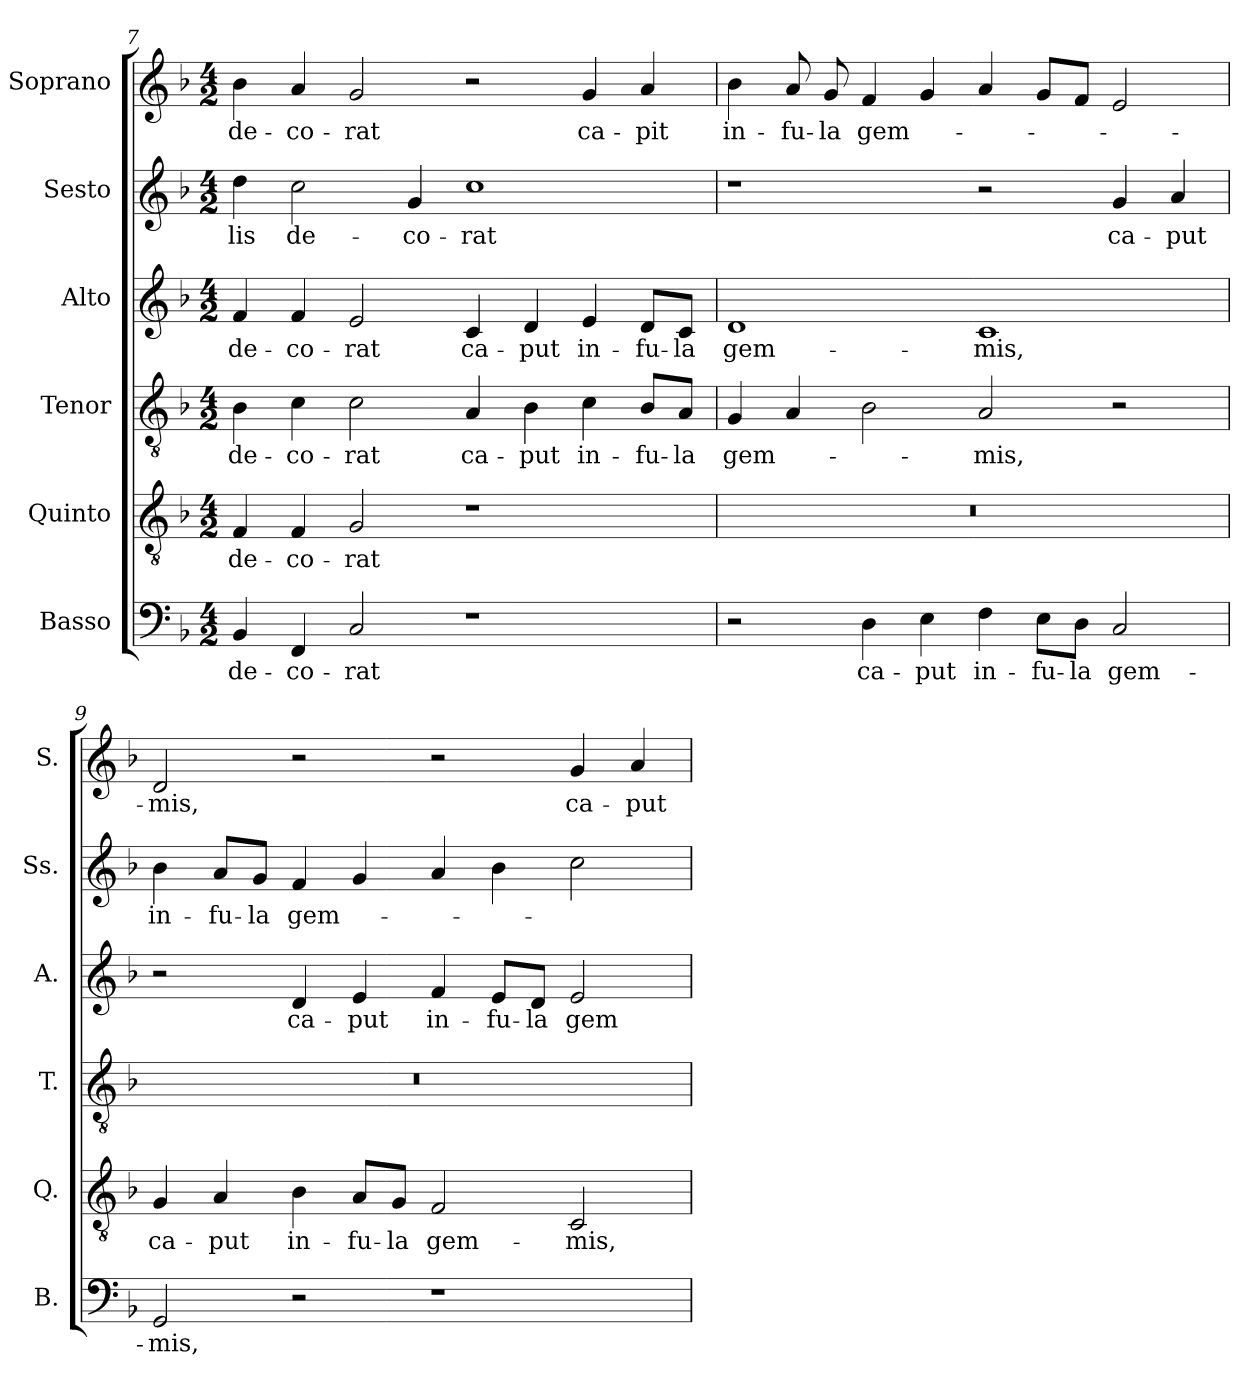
**kern	**text	**kern	**text	**kern	**text	**kern	**text	**kern	**text	**kern	**text
*part6	*part6	*part5	*part5	*part4	*part4	*part3	*part3	*part2	*part2	*part1	*part1
*staff6	*staff6	*staff5	*staff5	*staff4	*staff4	*staff3	*staff3	*staff2	*staff2	*staff1	*staff1
*I"Basso	*	*I"Quinto	*	*I"Tenor	*	*I"Alto	*	*I"Sesto	*	*I"Soprano	*
*I'B.	*	*I'Q.	*	*I'T.	*	*I'A.	*	*I'Ss.	*	*I'S.	*
!!LO:LB:g=z
*clefF4	*	*clefGv2	*	*clefGv2	*	*clefG2	*	*clefG2	*	*clefG2	*
*	*	*ITrd7c12	*	*ITrd7c12	*	*	*	*	*	*	*
*k[b-]	*	*k[b-]	*	*k[b-]	*	*k[b-]	*	*k[b-]	*	*k[b-]	*
*F:	*	*F:	*	*F:	*	*F:	*	*F:	*	*F:	*
*M4/2	*	*M4/2	*	*M4/2	*	*M4/2	*	*M4/2	*	*M4/2	*
=7	=7	=7	=7	=7	=7	=7	=7	=7	=7	=7	=7
!	!LO:LY:b:color=#000000	!	!	!	!	!	!	!	!	!	!
!	!	!	!LO:LY:b:color=#000000	!	!	!	!	!	!	!	!
!	!	!	!	!	!LO:LY:b:color=#000000	!	!	!	!	!	!
!	!	!	!	!	!	!	!LO:LY:b:color=#000000	!	!	!	!
!	!	!	!	!	!	!	!	!	!LO:LY:b:color=#000000	!	!
!	!	!	!	!	!	!	!	!	!	!	!LO:LY:b:color=#000000
4BB-i/	de-	4FFi/	de-	4BB-i\	de-	4fi/	de-	4ddi\	-lis	4b-i\	de-
!	!LO:LY:b:color=#000000	!	!	!	!	!	!	!	!	!	!
!	!	!	!LO:LY:b:color=#000000	!	!	!	!	!	!	!	!
!	!	!	!	!	!LO:LY:b:color=#000000	!	!	!	!	!	!
!	!	!	!	!	!	!	!LO:LY:b:color=#000000	!	!	!	!
!	!	!	!	!	!	!	!	!	!LO:LY:b:color=#000000	!	!
!	!	!	!	!	!	!	!	!	!	!	!LO:LY:b:color=#000000
4FFi/	-co-	4FFi/	-co-	4Ci\	-co-	4fi/	-co-	2cci\	de-	4ai/	-co-
!	!LO:LY:b:color=#000000	!	!	!	!	!	!	!	!	!	!
!	!	!	!LO:LY:b:color=#000000	!	!	!	!	!	!	!	!
!	!	!	!	!	!LO:LY:b:color=#000000	!	!	!	!	!	!
!	!	!	!	!	!	!	!LO:LY:b:color=#000000	!	!	!	!
!	!	!	!	!	!	!	!	!	!	!	!LO:LY:b:color=#000000
2Ci/	-rat	2GGi/	-rat	2Ci\	-rat	2ei/	-rat	.	.	2gi/	-rat
!	!	!	!	!	!	!	!	!	!LO:LY:b:color=#000000	!	!
.	.	.	.	.	.	.	.	4gi/	-co-	.	.
!	!	!	!	!	!LO:LY:b:color=#000000	!	!	!	!	!	!
!	!	!	!	!	!	!	!LO:LY:b:color=#000000	!	!	!	!
!	!	!	!	!	!	!	!	!	!LO:LY:b:color=#000000	!	!
1r	.	1r	.	4AAi/	ca-	4ci/	ca-	1cci	-rat	2r	.
!	!	!	!	!	!LO:LY:b:color=#000000	!	!	!	!	!	!
!	!	!	!	!	!	!	!LO:LY:b:color=#000000	!	!	!	!
.	.	.	.	4BB-i\	-put	4di/	-put	.	.	.	.
!	!	!	!	!	!LO:LY:b:color=#000000	!	!	!	!	!	!
!	!	!	!	!	!	!	!LO:LY:b:color=#000000	!	!	!	!
!	!	!	!	!	!	!	!	!	!	!	!LO:LY:b:color=#000000
.	.	.	.	4Ci\	in-	4ei/	in-	.	.	4gi/	ca-
!	!	!	!	!	!LO:LY:b:color=#000000	!	!	!	!	!	!
!	!	!	!	!	!	!	!LO:LY:b:color=#000000	!	!	!	!
!	!	!	!	!	!	!	!	!	!	!	!LO:LY:b:color=#000000
.	.	.	.	8BB-i/L	-fu-	8di/L	-fu-	.	.	4ai/	-pit
!	!	!	!	!	!LO:LY:b:color=#000000	!	!	!	!	!	!
!	!	!	!	!	!	!	!LO:LY:b:color=#000000	!	!	!	!
.	.	.	.	8AAi/J	-la	8ci/J	-la	.	.	.	.
=8	=8	=8	=8	=8	=8	=8	=8	=8	=8	=8	=8
!	!	!LO:N:vis=1	!	!	!	!	!	!	!	!	!
!	!	!	!	!	!LO:LY:b:color=#000000	!	!	!	!	!	!
!	!	!	!	!	!	!	!LO:LY:b:color=#000000	!	!	!	!
!	!	!	!	!	!	!	!	!	!	!	!LO:LY:b:color=#000000
2r	.	0r	.	4GGi/	gem-	1di	gem-	1r	.	4b-i\	in-
!	!	!	!	!	!	!	!	!	!	!	!LO:LY:b:color=#000000
.	.	.	.	4AAi/	.	.	.	.	.	8ai/	-fu-
!	!	!	!	!	!	!	!	!	!	!	!LO:LY:b:color=#000000
.	.	.	.	.	.	.	.	.	.	8gi/	-la
!	!LO:LY:b:color=#000000	!	!	!	!	!	!	!	!	!	!
!	!	!	!	!	!	!	!	!	!	!	!LO:LY:b:color=#000000
4Di\	ca-	.	.	2BB-i\	.	.	.	.	.	4fi/	gem-
!	!LO:LY:b:color=#000000	!	!	!	!	!	!	!	!	!	!
4Ei\	-put	.	.	.	.	.	.	.	.	4gi/	.
!	!LO:LY:b:color=#000000	!	!	!	!	!	!	!	!	!	!
!	!	!	!	!	!LO:LY:b:color=#000000	!	!	!	!	!	!
!	!	!	!	!	!	!	!LO:LY:b:color=#000000	!	!	!	!
4Fi\	in-	.	.	2AAi/	-mis,	1ci	-mis,	2r	.	4ai/	.
!	!LO:LY:b:color=#000000	!	!	!	!	!	!	!	!	!	!
8Ei\L	-fu-	.	.	.	.	.	.	.	.	8gi/L	.
!	!LO:LY:b:color=#000000	!	!	!	!	!	!	!	!	!	!
8Di\J	-la	.	.	.	.	.	.	.	.	8fi/J	.
!	!LO:LY:b:color=#000000	!	!	!	!	!	!	!	!	!	!
!	!	!	!	!	!	!	!	!	!LO:LY:b:color=#000000	!	!
2Ci/	gem-	.	.	2r	.	.	.	4gi/	ca-	2ei/	.
!	!	!	!	!	!	!	!	!	!LO:LY:b:color=#000000	!	!
.	.	.	.	.	.	.	.	4ai/	-put	.	.
=9	=9	=9	=9	=9	=9	=9	=9	=9	=9	=9	=9
!	!LO:LY:b:color=#000000	!	!	!	!	!	!	!	!	!	!
!	!	!	!LO:LY:b:color=#000000	!LO:N:vis=1	!	!	!	!	!	!	!
!	!	!	!	!	!	!	!	!	!LO:LY:b:color=#000000	!	!
!	!	!	!	!	!	!	!	!	!	!	!LO:LY:b:color=#000000
2GGi/	-mis,	4GGi/	ca-	0r	.	2r	.	4b-i\	in-	2di/	-mis,
!	!	!	!LO:LY:b:color=#000000	!	!	!	!	!	!	!	!
!	!	!	!	!	!	!	!	!	!LO:LY:b:color=#000000	!	!
.	.	4AAi/	-put	.	.	.	.	8ai/L	-fu-	.	.
!	!	!	!	!	!	!	!	!	!LO:LY:b:color=#000000	!	!
.	.	.	.	.	.	.	.	8gi/J	-la	.	.
!	!	!	!LO:LY:b:color=#000000	!	!	!	!	!	!	!	!
!	!	!	!	!	!	!	!LO:LY:b:color=#000000	!	!	!	!
!	!	!	!	!	!	!	!	!	!LO:LY:b:color=#000000	!	!
2r	.	4BB-i\	in-	.	.	4di/	ca-	4fi/	gem-	2r	.
!	!	!	!LO:LY:b:color=#000000	!	!	!	!	!	!	!	!
!	!	!	!	!	!	!	!LO:LY:b:color=#000000	!	!	!	!
.	.	8AAi/L	-fu-	.	.	4ei/	-put	4gi/	.	.	.
!	!	!	!LO:LY:b:color=#000000	!	!	!	!	!	!	!	!
.	.	8GGi/J	-la	.	.	.	.	.	.	.	.
!	!	!	!LO:LY:b:color=#000000	!	!	!	!	!	!	!	!
!	!	!	!	!	!	!	!LO:LY:b:color=#000000	!	!	!	!
1r	.	2FFi/	gem-	.	.	4fi/	in-	4ai/	.	2r	.
!	!	!	!	!	!	!	!LO:LY:b:color=#000000	!	!	!	!
.	.	.	.	.	.	8ei/L	-fu-	4b-i\	.	.	.
!	!	!	!	!	!	!	!LO:LY:b:color=#000000	!	!	!	!
.	.	.	.	.	.	8di/J	-la	.	.	.	.
!	!	!	!LO:LY:b:color=#000000	!	!	!	!	!	!	!	!
!	!	!	!	!	!	!	!LO:LY:b:color=#000000	!	!	!	!
!	!	!	!	!	!	!	!	!	!	!	!LO:LY:b:color=#000000
.	.	2CCi/	-mis,	.	.	2ei/	gem-	2cci\	.	4gi/	ca-
!	!	!	!	!	!	!	!	!	!	!	!LO:LY:b:color=#000000
.	.	.	.	.	.	.	.	.	.	4ai/	-put
=	=	=	=	=	=	=	=	=	=	=	=
*-	*-	*-	*-	*-	*-	*-	*-	*-	*-	*-	*-
